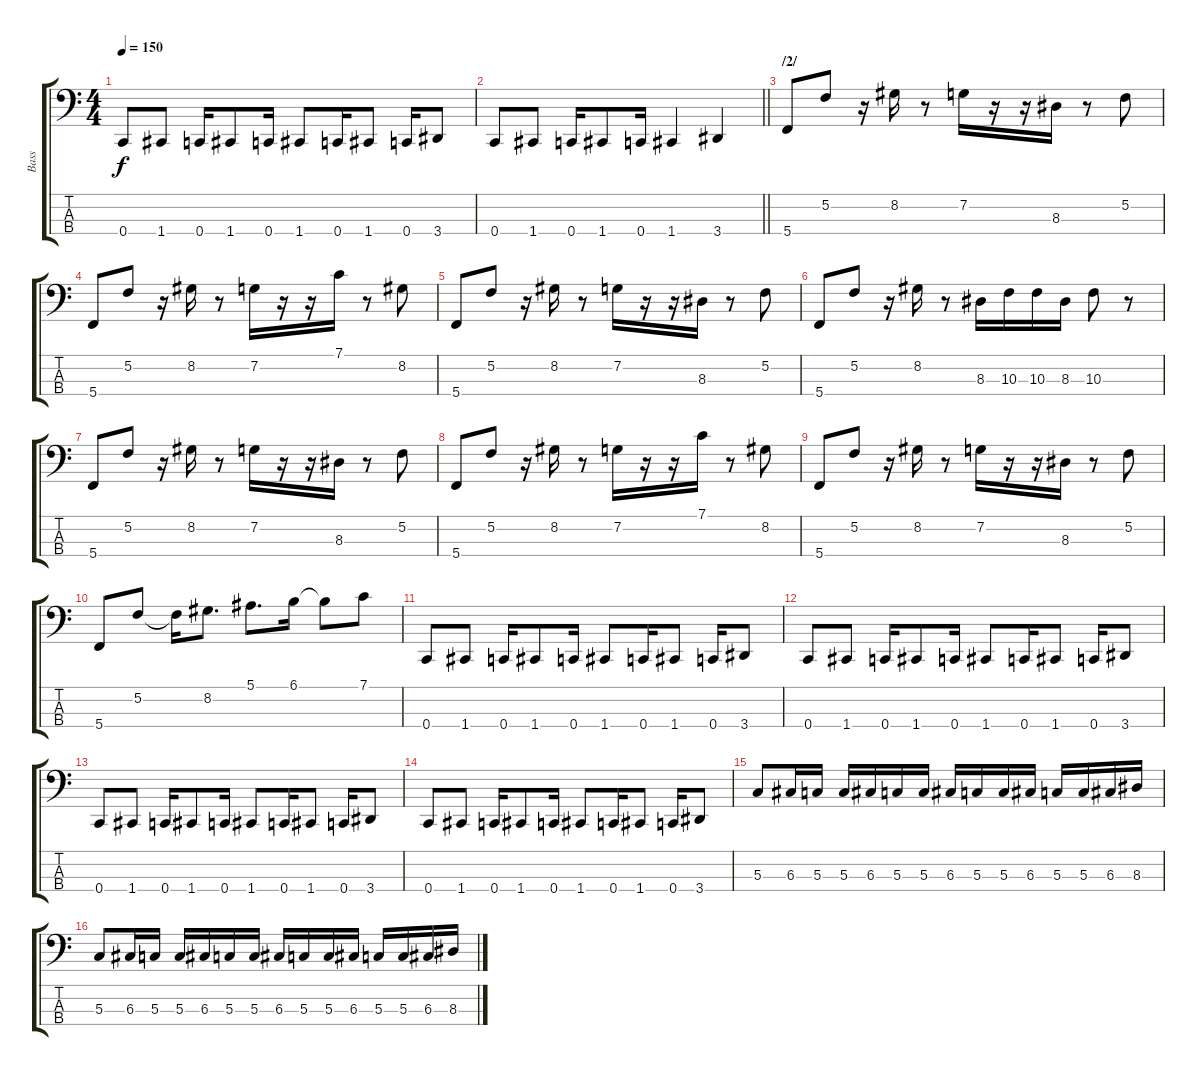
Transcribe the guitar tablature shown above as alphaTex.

\track ("Bass" "Bass") {instrument slapbass1}
\staff {score tabs}
\tuning (F2 C2 G1 C1) {hide}
\ts (4 4)
\tempo 150
\clef f4
\ks c
0.4.8{dy f} 1.4.8 0.4.16 1.4.8 0.4.16 1.4.8 0.4.16 1.4.8 0.4.16 3.4.8 |
\barLineRight lightlight
0.4.8 1.4.8 0.4.16 1.4.8 0.4.16 1.4.4 3.4.4 |
\section ("" "/2/")
5.4.8 5.2.8 r.16 8.2.16 r.8 7.2.16 r.16 r.16 8.3.16 r.8 5.2.8 |
5.4.8 5.2.8 r.16 8.2.16 r.8 7.2.16 r.16 r.16 7.1.16 r.8 8.2.8 |
5.4.8 5.2.8 r.16 8.2.16 r.8 7.2.16 r.16 r.16 8.3.16 r.8 5.2.8 |
5.4.8 5.2.8 r.16 8.2.16 r.8 8.3.16 10.3.16 10.3.16 8.3.16 10.3.8 r.8 |
5.4.8 5.2.8 r.16 8.2.16 r.8 7.2.16 r.16 r.16 8.3.16 r.8 5.2.8 |
5.4.8 5.2.8 r.16 8.2.16 r.8 7.2.16 r.16 r.16 7.1.16 r.8 8.2.8 |
5.4.8 5.2.8 r.16 8.2.16 r.8 7.2.16 r.16 r.16 8.3.16 r.8 5.2.8 |
5.4.8 5.2.8 5.2{t}.16 8.2.8{d} 5.1.8{d} 6.1.16 6.1{t}.8 7.1.8 |
0.4.8 1.4.8 0.4.16 1.4.8 0.4.16 1.4.8 0.4.16 1.4.8 0.4.16 3.4.8 |
0.4.8 1.4.8 0.4.16 1.4.8 0.4.16 1.4.8 0.4.16 1.4.8 0.4.16 3.4.8 |
0.4.8 1.4.8 0.4.16 1.4.8 0.4.16 1.4.8 0.4.16 1.4.8 0.4.16 3.4.8 |
0.4.8 1.4.8 0.4.16 1.4.8 0.4.16 1.4.8 0.4.16 1.4.8 0.4.16 3.4.8 |
5.3.8 6.3.16 5.3.16 5.3.16 6.3.16 5.3.16 5.3.16 6.3.16 5.3.16 5.3.16 6.3.16 5.3.16 5.3.16 6.3.16 8.3.16 |
5.3.8 6.3.16 5.3.16 5.3.16 6.3.16 5.3.16 5.3.16 6.3.16 5.3.16 5.3.16 6.3.16 5.3.16 5.3.16 6.3.16 8.3.16
